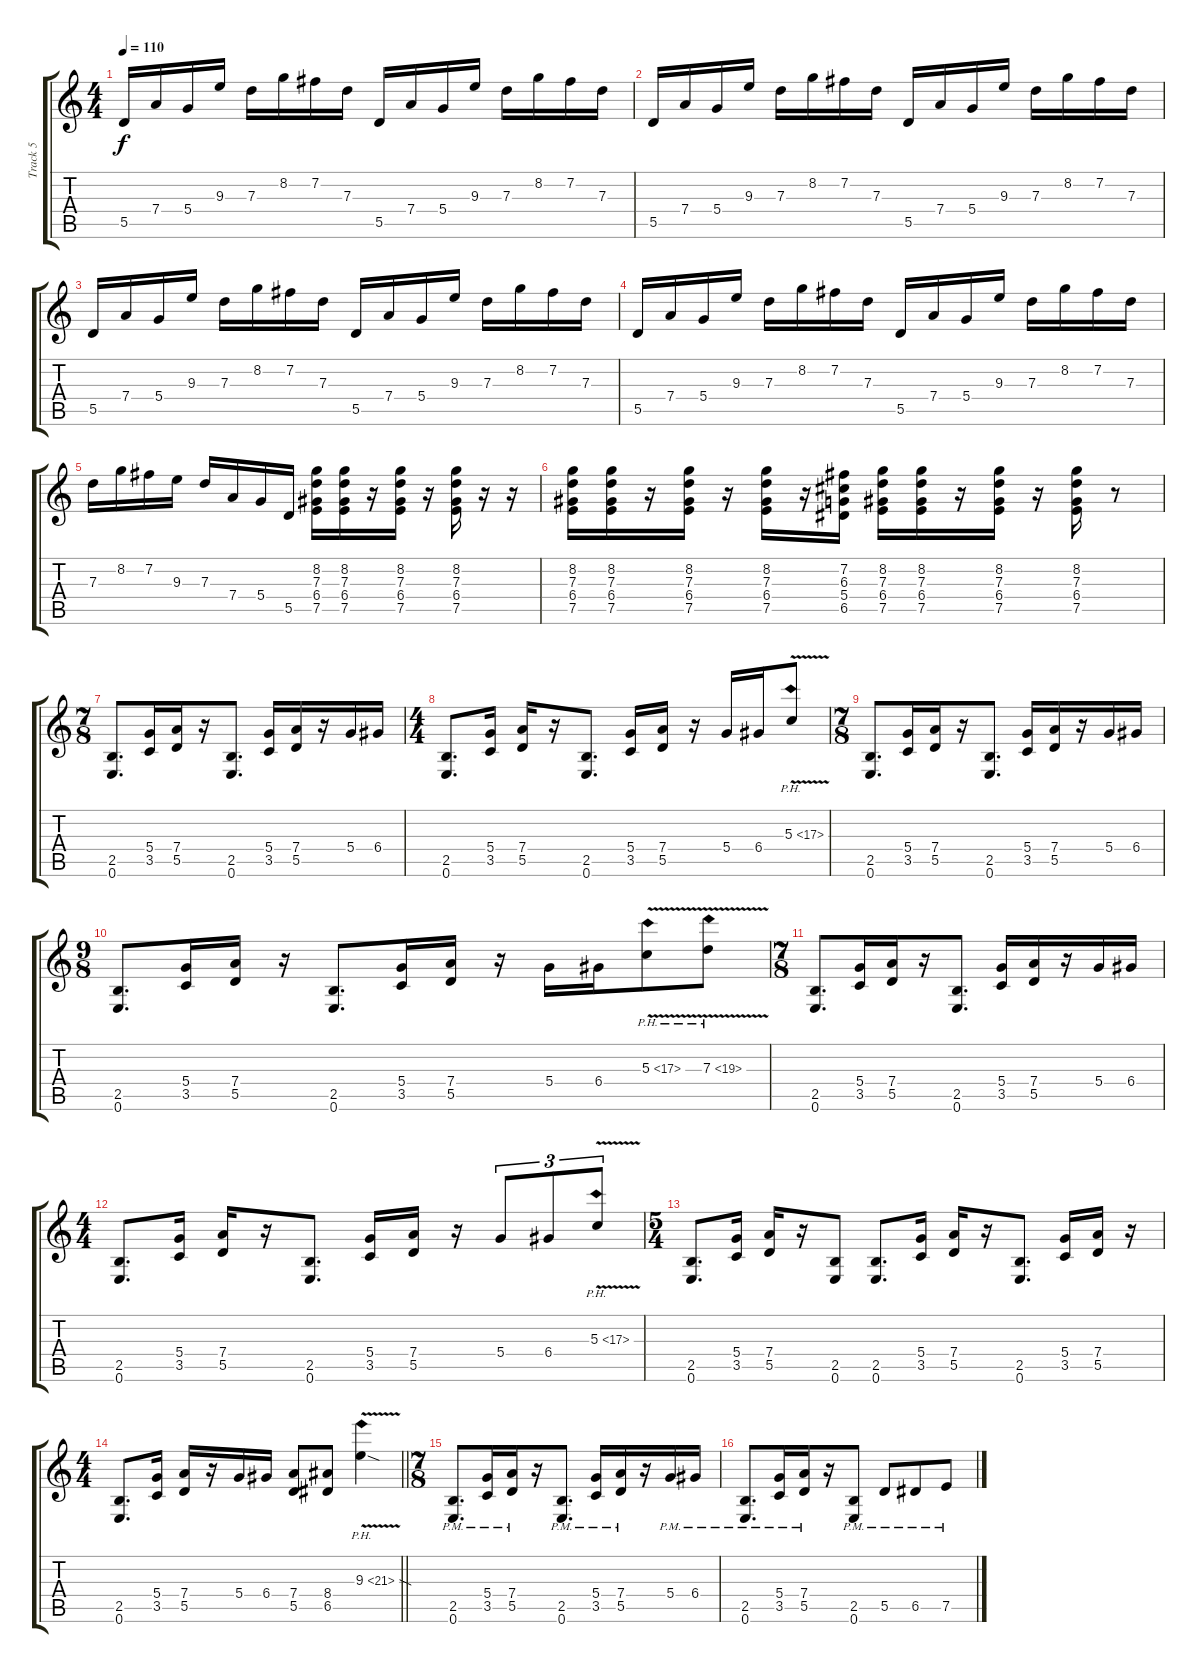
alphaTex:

\track ("Track 5" "Track 5") {instrument overdrivenguitar}
\staff {score tabs}
\tuning (E4 B3 G3 D3 A2 E2) {hide}
\ts (4 4)
\tempo 110
\clef g2
\ks c
5.5.16{dy f} 7.4.16 5.4.16 9.3.16 7.3.16 8.2.16 7.2.16 7.3.16 5.5.16 7.4.16 5.4.16 9.3.16 7.3.16 8.2.16 7.2.16 7.3.16 |
5.5.16 7.4.16 5.4.16 9.3.16 7.3.16 8.2.16 7.2.16 7.3.16 5.5.16 7.4.16 5.4.16 9.3.16 7.3.16 8.2.16 7.2.16 7.3.16 |
5.5.16 7.4.16 5.4.16 9.3.16 7.3.16 8.2.16 7.2.16 7.3.16 5.5.16 7.4.16 5.4.16 9.3.16 7.3.16 8.2.16 7.2.16 7.3.16 |
5.5.16 7.4.16 5.4.16 9.3.16 7.3.16 8.2.16 7.2.16 7.3.16 5.5.16 7.4.16 5.4.16 9.3.16 7.3.16 8.2.16 7.2.16 7.3.16 |
7.3.16 8.2.16 7.2.16 9.3.16 7.3.16 7.4.16 5.4.16 5.5.16 (8.2 7.3 6.4 7.5).16 (8.2 7.3 6.4 7.5).16 r.16 (8.2 7.3 6.4 7.5).16 r.16 (8.2 7.3 6.4 7.5).16 r.16 r.16 |
(8.2 7.3 6.4 7.5).16 (8.2 7.3 6.4 7.5).16 r.16 (8.2 7.3 6.4 7.5).16 r.16 (8.2 7.3 6.4 7.5).16 r.16 (7.2 6.3 5.4 6.5).16 (8.2 7.3 6.4 7.5).16 (8.2 7.3 6.4 7.5).16 r.16 (8.2 7.3 6.4 7.5).16 r.16 (8.2 7.3 6.4 7.5).16 r.8 |
\ts (7 8)
(2.5 0.6).8{d} (5.4 3.5).16 (7.4 5.5).16 r.16 (2.5 0.6).8{d} (5.4 3.5).16 (7.4 5.5).16 r.16 5.4.16 6.4.16 |
\ts (4 4)
(2.5 0.6).8{d} (5.4 3.5).16 (7.4 5.5).16 r.16 (2.5 0.6).8{d} (5.4 3.5).16 (7.4 5.5).16 r.16 5.4.16 6.4.16 5.3{ph 12 v}.8 |
\ts (7 8)
(2.5 0.6).8{d} (5.4 3.5).16 (7.4 5.5).16 r.16 (2.5 0.6).8{d} (5.4 3.5).16 (7.4 5.5).16 r.16 5.4.16 6.4.16 |
\ts (9 8)
(2.5 0.6).8{d} (5.4 3.5).16 (7.4 5.5).16 r.16 (2.5 0.6).8{d} (5.4 3.5).16 (7.4 5.5).16 r.16 5.4.16 6.4.16 5.3{ph 12 v}.8 7.3{ph 12 v}.8 |
\ts (7 8)
(2.5 0.6).8{d} (5.4 3.5).16 (7.4 5.5).16 r.16 (2.5 0.6).8{d} (5.4 3.5).16 (7.4 5.5).16 r.16 5.4.16 6.4.16 |
\ts (4 4)
(2.5 0.6).8{d} (5.4 3.5).16 (7.4 5.5).16 r.16 (2.5 0.6).8{d} (5.4 3.5).16 (7.4 5.5).16 r.16 5.4.8{tu (3 2)} 6.4.8{tu (3 2)} 5.3{ph 12 v}.8{tu (3 2)} |
\ts (5 4)
(2.5 0.6).8{d} (5.4 3.5).16 (7.4 5.5).16 r.16 (2.5 0.6).8 (2.5 0.6).8{d} (5.4 3.5).16 (7.4 5.5).16 r.16 (2.5 0.6).8{d} (5.4 3.5).16 (7.4 5.5).16 r.16 |
\ts (4 4)
\barLineRight lightlight
(2.5 0.6).8{d} (5.4 3.5).16 (7.4 5.5).16 r.16 5.4.16 6.4.16 (7.4 5.5).8 (8.4 6.5).8 9.3{ph 12 v sod}.4 |
\ts (7 8)
(2.5{pm} 0.6{pm}).8{d} (5.4{pm} 3.5{pm}).16 (7.4{pm} 5.5{pm}).16 r.16 (2.5{pm} 0.6{pm}).8{d} (5.4{pm} 3.5{pm}).16 (7.4{pm} 5.5{pm}).16 r.16 5.4{pm}.16 6.4{pm}.16 |
(2.5{pm} 0.6{pm}).8{d} (5.4{pm} 3.5{pm}).16 (7.4{pm} 5.5{pm}).16 r.16 (2.5{pm} 0.6{pm}).8 5.5{pm}.8 6.5{pm}.8 7.5{pm}.8
